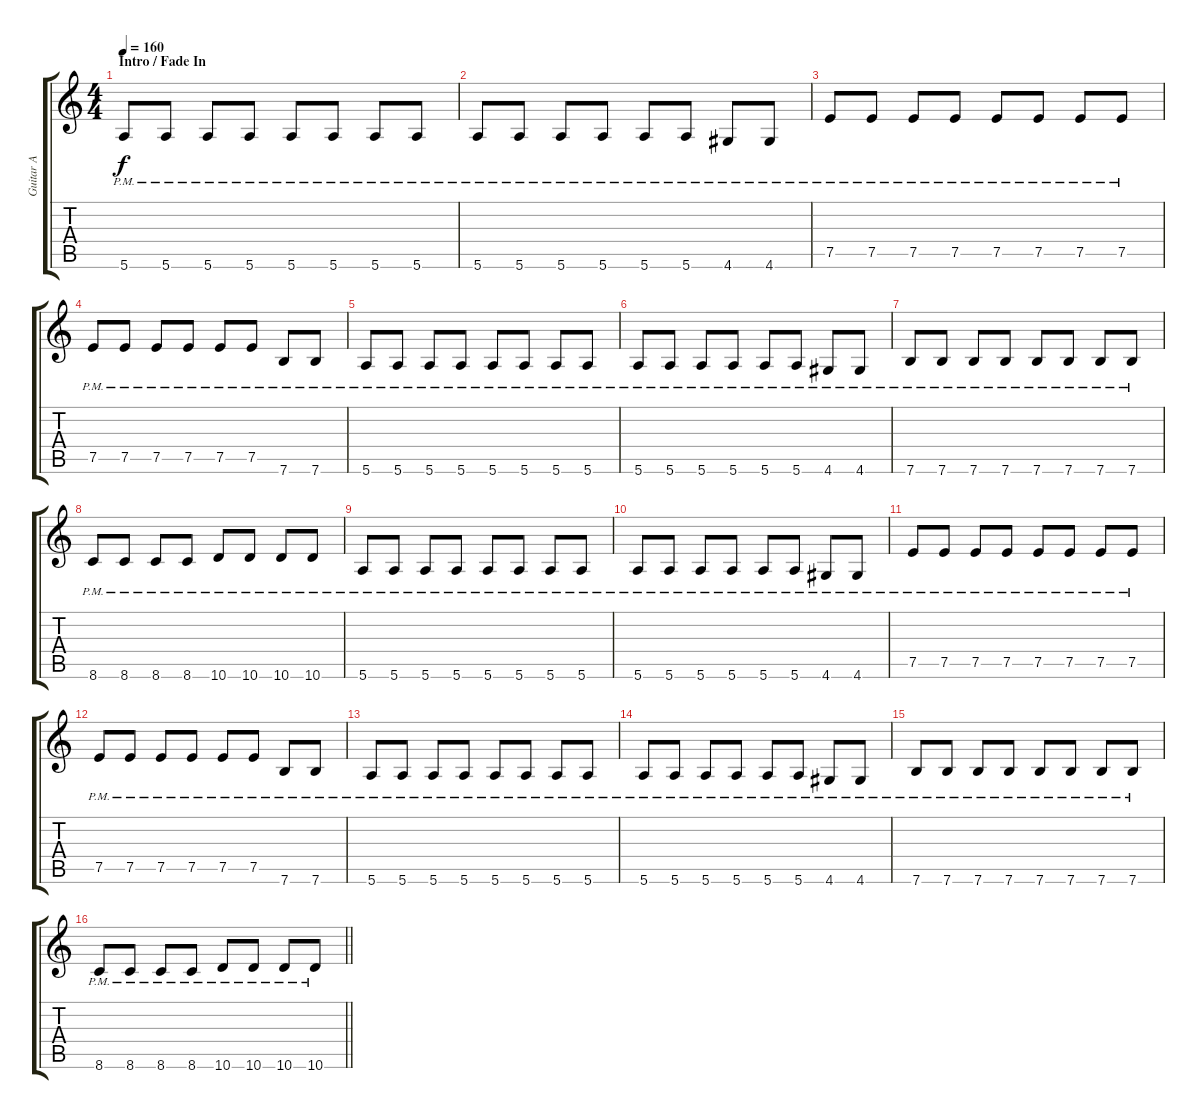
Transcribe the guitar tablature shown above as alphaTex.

\track ("Guitar A" "Guitar A") {instrument distortionguitar}
\staff {score tabs}
\tuning (E4 B3 G3 D3 A2 E2) {hide}
\ts (4 4)
\section ("" "Intro / Fade In")
\tempo 160
\clef g2
\ks aminor
5.6{pm}.8{dy f volume 0 instrument distortionguitar} 5.6{pm}.8{volume 5} 5.6{pm}.8 5.6{pm}.8 5.6{pm}.8 5.6{pm}.8 5.6{pm}.8 5.6{pm}.8 |
5.6{pm}.8 5.6{pm}.8 5.6{pm}.8 5.6{pm}.8 5.6{pm}.8 5.6{pm}.8 4.6{pm}.8 4.6{pm}.8 |
7.5{pm}.8 7.5{pm}.8 7.5{pm}.8 7.5{pm}.8 7.5{pm}.8 7.5{pm}.8 7.5{pm}.8 7.5{pm}.8 |
7.5{pm}.8 7.5{pm}.8 7.5{pm}.8 7.5{pm}.8 7.5{pm}.8 7.5{pm}.8 7.6{pm}.8 7.6{pm}.8 |
5.6{pm}.8{volume 11} 5.6{pm}.8 5.6{pm}.8 5.6{pm}.8 5.6{pm}.8 5.6{pm}.8 5.6{pm}.8 5.6{pm}.8 |
5.6{pm}.8 5.6{pm}.8 5.6{pm}.8 5.6{pm}.8 5.6{pm}.8 5.6{pm}.8 4.6{pm}.8 4.6{pm}.8 |
7.6{pm}.8 7.6{pm}.8 7.6{pm}.8 7.6{pm}.8 7.6{pm}.8 7.6{pm}.8 7.6{pm}.8 7.6{pm}.8 |
8.6{pm}.8 8.6{pm}.8 8.6{pm}.8 8.6{pm}.8 10.6{pm}.8 10.6{pm}.8 10.6{pm}.8 10.6{pm}.8 |
5.6{pm}.8 5.6{pm}.8 5.6{pm}.8 5.6{pm}.8 5.6{pm}.8 5.6{pm}.8 5.6{pm}.8 5.6{pm}.8 |
5.6{pm}.8 5.6{pm}.8 5.6{pm}.8 5.6{pm}.8 5.6{pm}.8 5.6{pm}.8 4.6{pm}.8 4.6{pm}.8 |
7.5{pm}.8 7.5{pm}.8 7.5{pm}.8 7.5{pm}.8 7.5{pm}.8 7.5{pm}.8 7.5{pm}.8 7.5{pm}.8 |
7.5{pm}.8 7.5{pm}.8 7.5{pm}.8 7.5{pm}.8 7.5{pm}.8 7.5{pm}.8 7.6{pm}.8 7.6{pm}.8 |
5.6{pm}.8 5.6{pm}.8 5.6{pm}.8 5.6{pm}.8 5.6{pm}.8 5.6{pm}.8 5.6{pm}.8 5.6{pm}.8 |
5.6{pm}.8 5.6{pm}.8 5.6{pm}.8 5.6{pm}.8 5.6{pm}.8 5.6{pm}.8 4.6{pm}.8 4.6{pm}.8 |
7.6{pm}.8 7.6{pm}.8 7.6{pm}.8 7.6{pm}.8 7.6{pm}.8 7.6{pm}.8 7.6{pm}.8 7.6{pm}.8 |
\barLineRight lightlight
8.6{pm}.8 8.6{pm}.8 8.6{pm}.8 8.6{pm}.8 10.6{pm}.8 10.6{pm}.8 10.6{pm}.8 10.6{pm}.8
